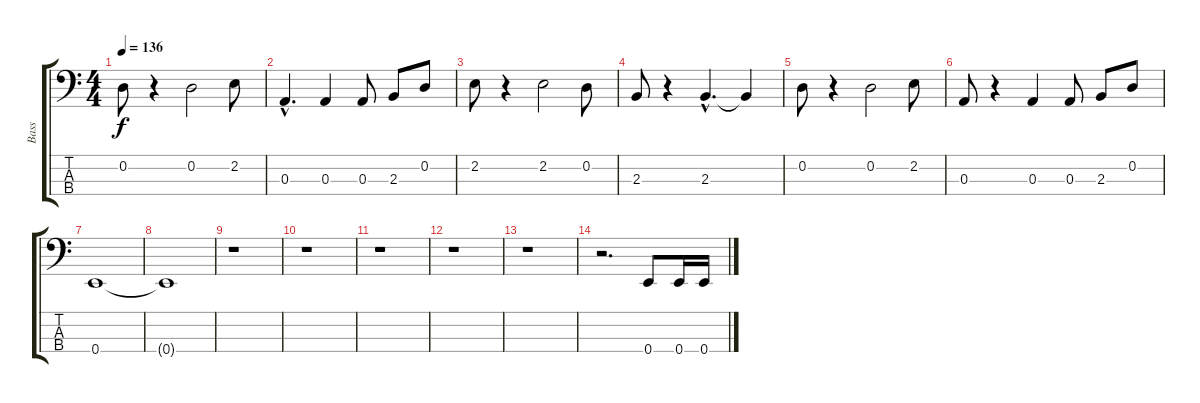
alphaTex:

\track ("Bass" "Bass") {instrument electricbassfinger}
\staff {score tabs}
\tuning (G2 D2 A1 E1) {hide}
\ts (4 4)
\tempo 136
\clef f4
\ks c
0.2.8{dy f} r.4 0.2.2 2.2.8 |
0.3{hac}.4{d} 0.3.4 0.3.8 2.3.8 0.2.8 |
2.2.8 r.4 2.2.2 0.2.8 |
2.3.8 r.4 2.3{hac}.4{d} 2.3{t}.4 |
0.2.8 r.4 0.2.2 2.2.8 |
0.3.8 r.4 0.3.4 0.3.8 2.3.8 0.2.8 |
0.4.1 |
0.4{t}.1 |
r.1 |
r.1 |
r.1 |
r.1 |
r.1 |
r.2{d} 0.4.8 0.4.16 0.4.16
